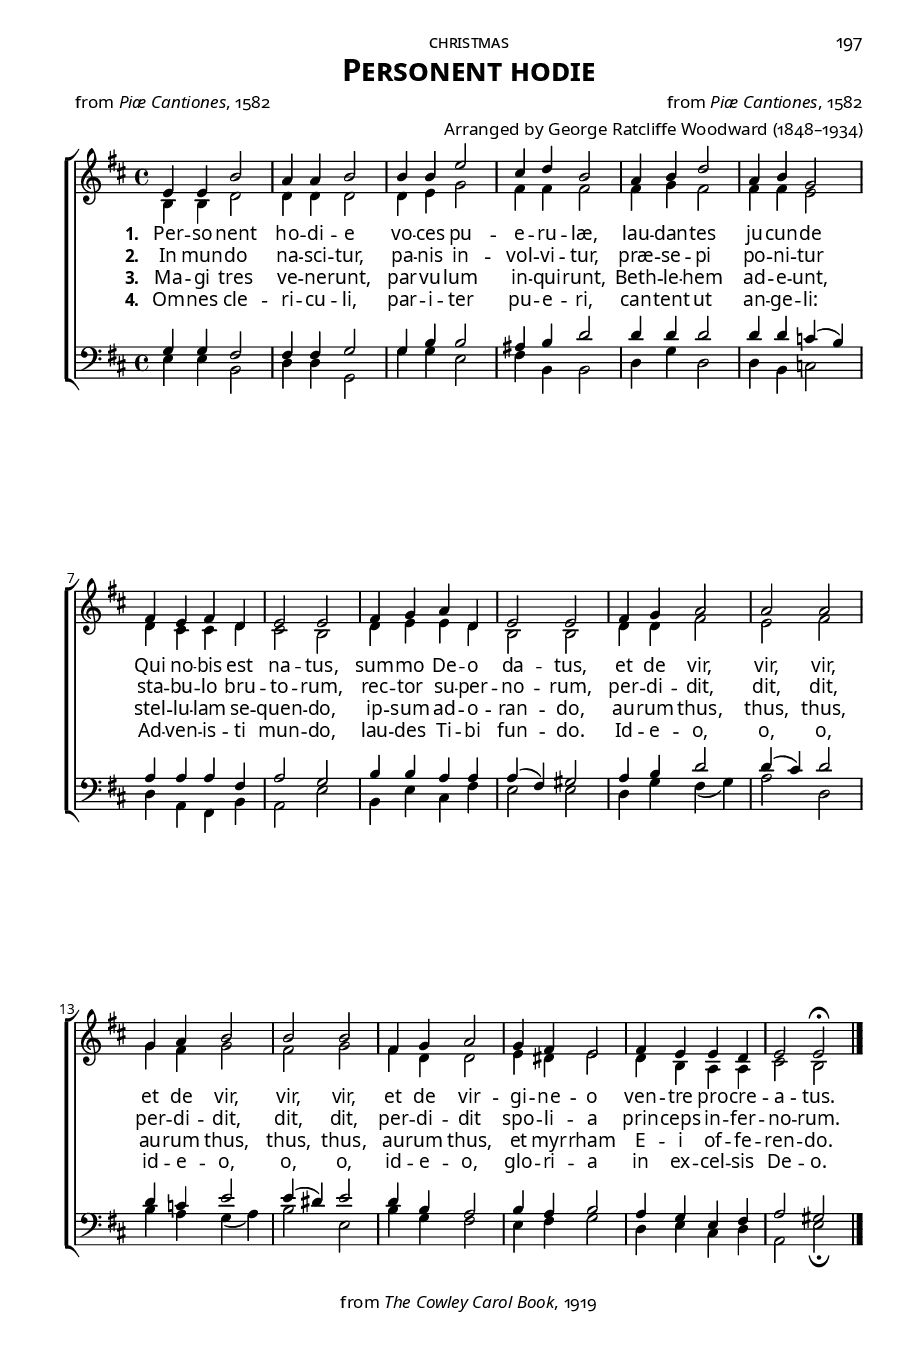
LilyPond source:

\version "2.14.2"
\include "util.ly"
\header {
  title = \markup{\override #'(font-name . "Garamond Premier Pro Semibold"){ \abs-fontsize #15 \smallCapsOldStyle"Personent hodie"}}
  poet = \markup \concat{"from " \italic "Piæ Cantiones" \oldStyleNum", 1582"}
  composer = \markup \concat{"from " \italic "Piæ Cantiones" \oldStyleNum", 1582"}
  arranger = \markup\oldStyleNum"Arranged by George Ratcliffe Woodward (1848–1934)"
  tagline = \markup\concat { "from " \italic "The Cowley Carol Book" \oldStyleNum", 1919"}
}
\paper {
  %print-all-headers = ##t
  paper-height = 9\in
  paper-width = 6\in
  indent = 0\in
  %system-system-spacing = #'((basic-distance . 10) (padding . 0))
  %system-system-spacing =
  %  #'((basic-distance . 0)
  %     (minimum-distance . 0)
  %     (padding . -0.35)
  %     (stretchability . 100))
  ragged-last-bottom = ##f
  ragged-bottom = ##f
  two-sided = ##t
  inner-margin = 0.5\in
  outer-margin = 0.25\in
  top-margin = 0.25\in
  bottom-margin = 0.25\in
  first-page-number = #197
  print-first-page-number = ##t
  headerLine = \markup{\override #'(font-name . "Garamond Premier Pro") \smallCapsOldStyle"christmas"}
  oddHeaderMarkup = \markup\fill-line{
     \override #'(font-name . "Garamond Premier Pro")\abs-fontsize #8.5
     \combine 
        \fill-line{"" \on-the-fly #print-page-number-check-first
        \oldStylePageNum""
        }
        \fill-line{\headerLine}
  }
  evenHeaderMarkup = \markup {
     \override #'(font-name . "Garamond Premier Pro")\abs-fontsize #8.5
     \combine
        \on-the-fly #print-page-number-check-first
        \oldStylePageNum""
        \fill-line{\headerLine}
  }
}
#(set-global-staff-size 15) \paper{ #(define fonts (make-pango-font-tree "GoudyOlSt BT" "Garamond Premier Pro" "Garamond Premier Pro" (/ 15 20))) }
global = {
  \key d \major
  \time 4/4
  \autoBeamOff
}

sopMusic = \relative c' {
  e4 e |
  b'2 a4 a b2 b4 b |
  e2 cis4 d |
  b2 a4 b |
  
  d2 a4 b |
  g2 |
  fis4 e fis d |
  e2 e |
  fis4 g a d, |
  
  e2 e |
  fis4 g |
  a2 a |
  a g4 a |
  b2 b |
  b fis4 g |
  a2 g4 fis |
  e2 |
  fis4 e e d |
  e2 e\fermata \bar "|."
}
sopWords = \lyricmode {
  
}

altoMusic = \relative c' {
  b4 b |
  d2 d4 d |
  d2 d4 e |
  g2 fis4 fis |
  fis2 fis4 g |
  
  fis2 fis4 fis |
  e2 |
  d4 cis cis d |
  cis2 b |
  d4 e e d |
  
  b2 b |
  d4 d |
  fis2 e |
  fis g4 fis |
  g2 fis |
  
  g fis4 d |
  d2 e4 dis |
  e2 |
  d4 b a a |
  cis2 b \bar "|."
}
altoWords = \lyricmode {
  \dropLyricsV
  \set stanza = #"1. "
  Per -- so -- nent ho -- di -- e
  vo -- ces pu -- e -- ru -- læ,
  lau -- dan -- tes ju -- cun -- de
  Qui no -- bis est na -- tus,
  sum -- mo De -- o da -- tus,
  et de vir, vir, vir,
  et de vir, vir, vir,
  et de vir -- gi -- ne -- o
  ven -- tre pro -- cre -- a -- tus.
}
altoWordsII = \lyricmode {
  \dropLyricsV
%\markup\italic
  \set stanza = #"2. "
  In mun -- do na -- sci -- tur,
  pa -- nis in -- vol -- vi -- tur,
  præ -- se -- pi po -- ni -- tur
  sta -- bu -- lo bru -- to -- rum,
  rec -- tor su -- per -- no -- rum,
  per -- di -- dit, dit, dit,
  per -- di -- dit, dit, dit,
  per -- di -- dit spo -- li -- a
  prin -- ceps in -- fer -- no -- rum.
}
altoWordsIII = \lyricmode {
  \dropLyricsV
  \set stanza = #"3. "
  Ma -- gi tres ve -- ne -- runt,
  par -- vu -- lum in -- qui -- runt,
  Beth -- le -- hem ad -- e -- unt,
  stel -- lu -- lam se -- quen -- do,
  ip -- sum ad -- o -- ran -- do,
  au -- rum thus, thus, thus,
  au -- rum thus, thus, thus,
  au -- rum thus, et myr -- rham
  E -- i of -- fe -- ren -- do.
}
altoWordsIV = \lyricmode {
  \dropLyricsV
  \set stanza = #"4. "
  Om -- nes cle -- ri -- cu -- li,
  par -- i -- ter pu -- e -- ri,
  can -- tent ut an -- ge -- li:
  Ad -- ven -- is -- ti mun -- do,
  lau -- des Ti -- bi fun -- do.
  Id -- e -- o, o, o,
  id -- e -- o, o, o,
  id -- e -- o, glo -- ri -- a
  in ex -- cel -- sis De -- o.
}
altoWordsV = \lyricmode {
  \set stanza = #"5. "
  \set ignoreMelismata = ##t
}
altoWordsVI = \lyricmode {
  \set stanza = #"6. "
  \set ignoreMelismata = ##t
}
tenorMusic = \relative c' {
  g4 g |
  fis2 fis4 fis |
  g2 g4 b |
  b2 ais4 b |
  d2 d4 d |
  
  d2 d4 d |
  c4( b) |
  a4 a a fis |
  a2 g |
  b4 b a a |
  
  a( fis) gis2 |
  a4 b |
  d2 d4( cis) |
  d2 d4 c |
  e2 e4( dis) |
  
  e2 d4 b |
  a2 b4 a |
  b2 |
  a4 g e fis |
  a2 gis \bar "|."
}
tenorWords = \lyricmode {

}

bassMusic = \relative c {
  e4 e |
  b2 d4 d |
  g,2 g'4 g |
  e2 fis4 b, |
  b2 d4 g |
  
  d2 d4 b |
  c2 |
  d4  a fis b |
  a2 e' |
  b4 e cis fis |
  
  e2 e |
  d4 g |
  fis( g) a2 |
  d, b'4 a |
  g( a) b2 |
  
  e, b'4 g |
  fis2 e4 fis |
  g2 |
  d4 e cis d |
  a2 e'\fermata \bar "|."
}
bassWords = \lyricmode {

}

pianoRH = \relative c' {
}
pianoLH = \relative c' {
}

\score {
  <<
   \new ChoirStaff <<
    \new Staff = women <<
      \new Voice = "sopranos" { \voiceOne << \global \sopMusic >> }
      \new Voice = "altos" { \voiceTwo << \global \altoMusic >> }
    >>
    \new Lyrics \with { alignAboveContext = #"women" \override VerticalAxisGroup #'nonstaff-relatedstaff-spacing = #'((basic-distance . 1))} \lyricsto "sopranos" \sopWords
    \new Lyrics = "altosVI"  \with { alignBelowContext = #"women" } \lyricsto "sopranos" \altoWordsVI
    \new Lyrics = "altosV"  \with { alignBelowContext = #"women" } \lyricsto "sopranos" \altoWordsV
    \new Lyrics = "altosIV"  \with { alignBelowContext = #"women" } \lyricsto "sopranos" \altoWordsIV
    \new Lyrics = "altosIII"  \with { alignBelowContext = #"women" } \lyricsto "sopranos" \altoWordsIII
    \new Lyrics = "altosII"  \with { alignBelowContext = #"women" } \lyricsto "sopranos" \altoWordsII
    \new Lyrics = "altos"  \with { alignBelowContext = #"women" \override VerticalAxisGroup #'nonstaff-relatedstaff-spacing = #'((basic-distance . 1)) } \lyricsto "sopranos" \altoWords
   \new Staff = men <<
      \clef bass
      \new Voice = "tenors" { \voiceOne << \global \tenorMusic >> }
      \new Voice = "basses" { \voiceTwo << \global \bassMusic >> }
    >>
    \new Lyrics \with { alignAboveContext = #"men" \override VerticalAxisGroup #'nonstaff-relatedstaff-spacing = #'((basic-distance . 1)) } \lyricsto "tenors" \tenorWords
    \new Lyrics \with { alignBelowContext = #"men" \override VerticalAxisGroup #'nonstaff-relatedstaff-spacing = #'((basic-distance . 1)) } \lyricsto "basses" \bassWords
  >>
%    \new PianoStaff << \new Staff { \new Voice { \pianoRH } } \new Staff { \clef "bass" \pianoLH } >>
  >>
  \layout {
    \context {
      \Score
      %\override SpacingSpanner #'base-shortest-duration = #(ly:make-moment 1 8)
      %\override SpacingSpanner #'common-shortest-duration = #(ly:make-moment 1 4)
    }
    \context {
      % Remove all empty staves
      % \Staff \RemoveEmptyStaves \override VerticalAxisGroup #'remove-first = ##t
    }
  }
}
